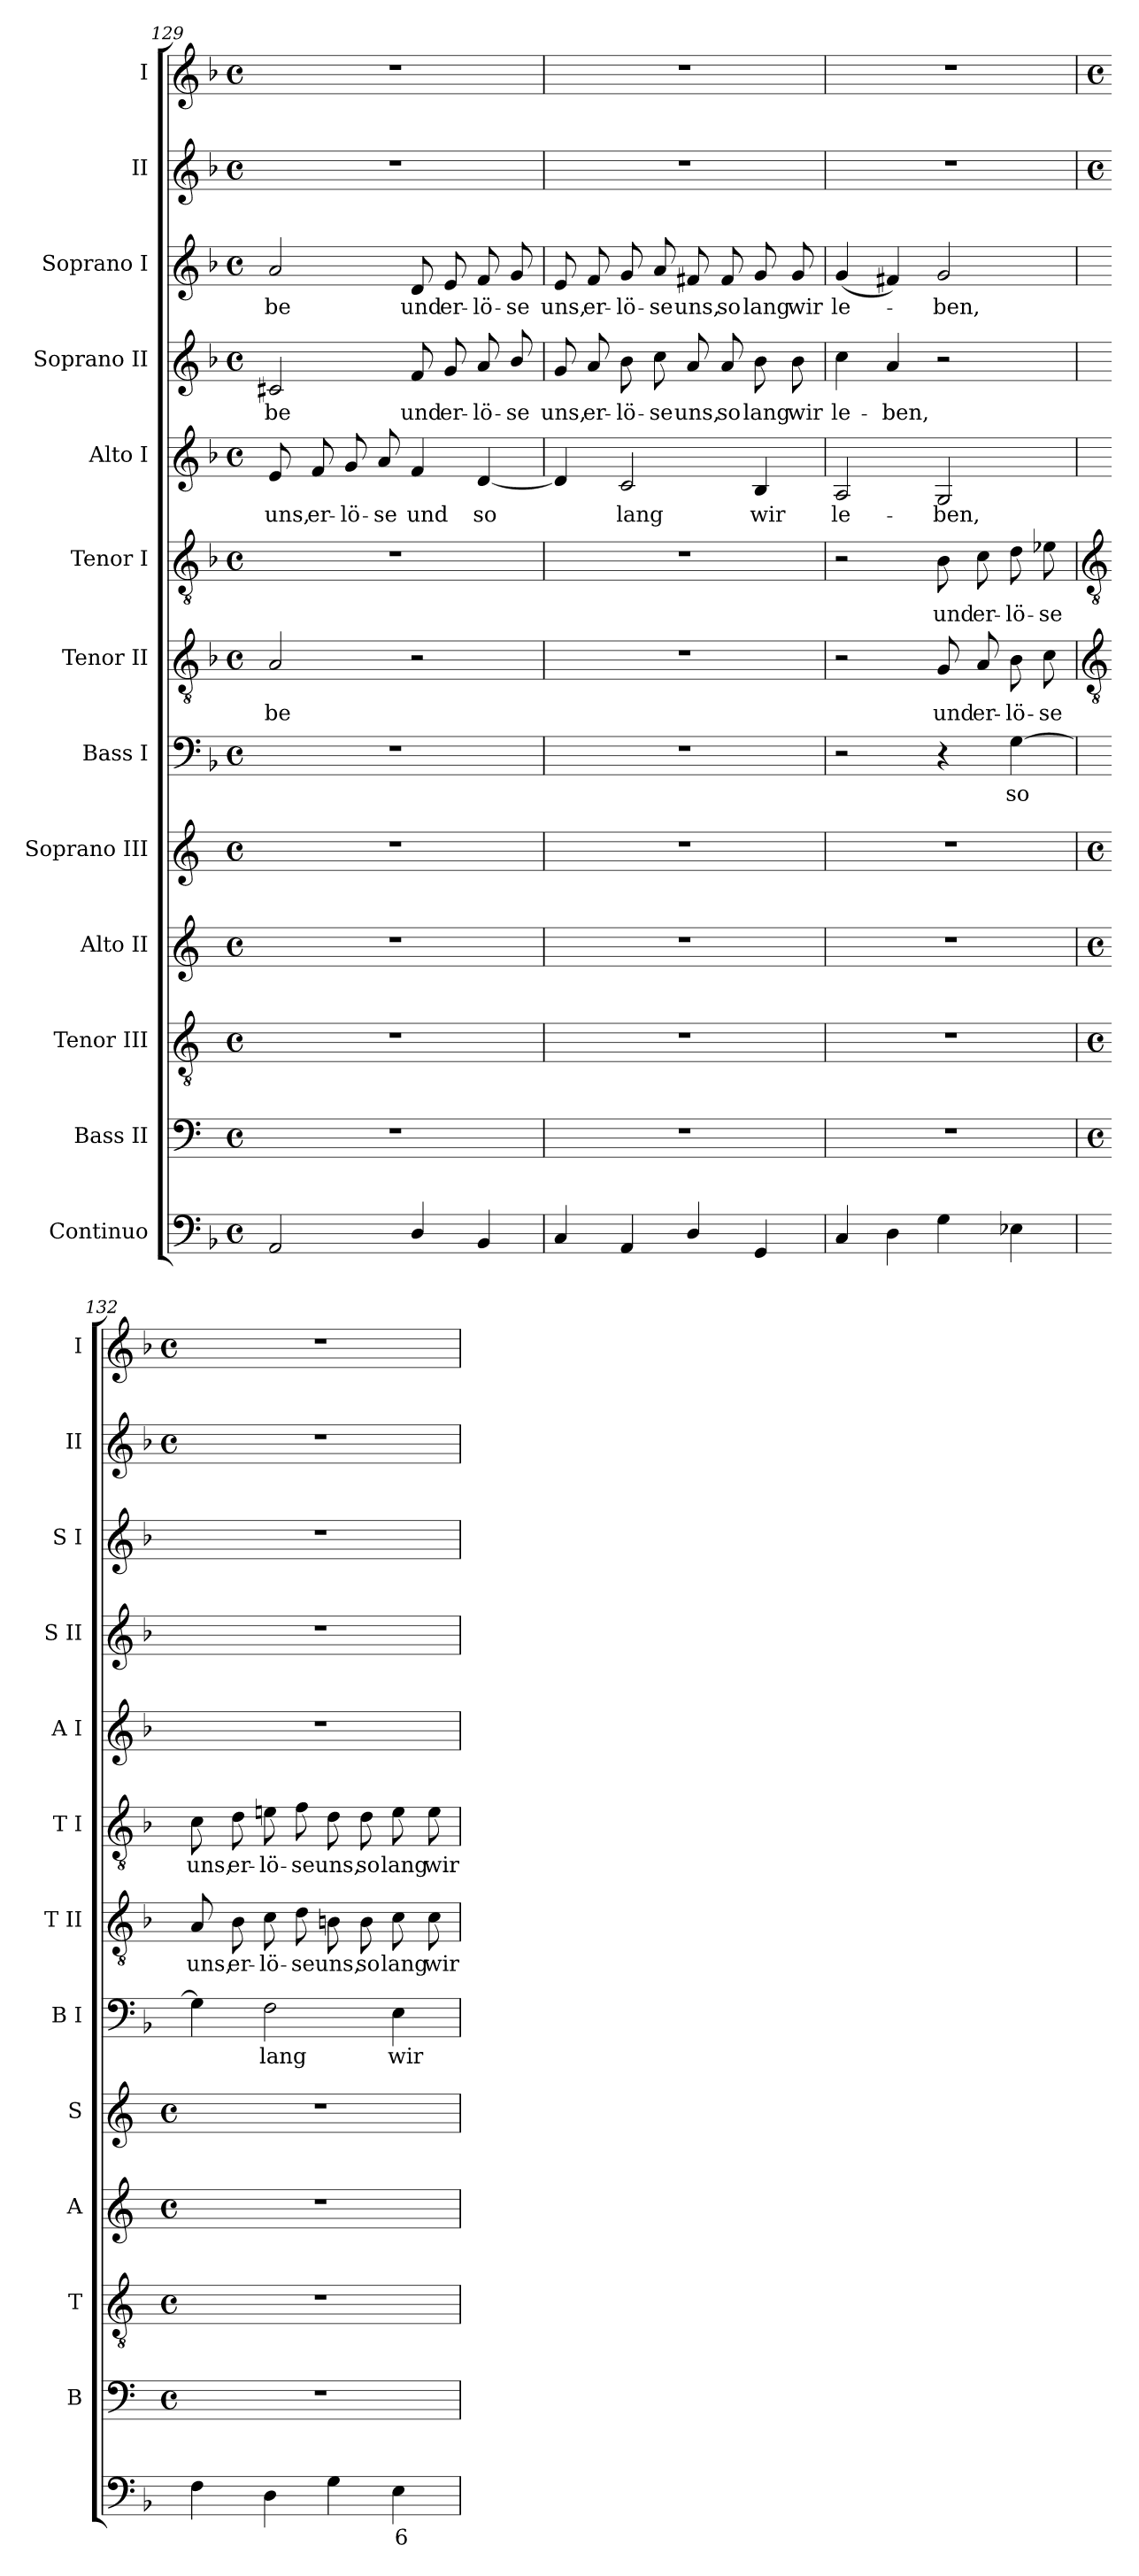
**kern	**text	**kern	**kern	**kern	**kern	**kern	**text	**kern	**text	**kern	**text	**kern	**text	**kern	**text	**kern	**text	**kern	**kern
*part13	*part13	*part12	*part11	*part10	*part9	*part8	*part8	*part7	*part7	*part6	*part6	*part5	*part5	*part4	*part4	*part3	*part3	*part2	*part1
*staff13	*staff13	*staff12	*staff11	*staff10	*staff9	*staff8	*staff8	*staff7	*staff7	*staff6	*staff6	*staff5	*staff5	*staff4	*staff4	*staff3	*staff3	*staff2	*staff1
*I"Continuo	*	*I"Bass II	*I"Tenor III	*I"Alto II	*I"Soprano III	*I"Bass I	*	*I"Tenor II	*	*I"Tenor I	*	*I"Alto I	*	*I"Soprano II	*	*I"Soprano I	*	*I"II	*I"I
*	*	*I'B	*I'T	*I'A	*I'S	*I'B I	*	*I'T II	*	*I'T I	*	*I'A I	*	*I'S II	*	*I'S I	*	*I'II	*I'I
!!LO:LB:g=z
*clefF4	*	*clefF4	*clefGv2	*clefG2	*clefG2	*clefF4	*	*clefGv2	*	*clefGv2	*	*clefG2	*	*clefG2	*	*clefG2	*	*clefG2	*clefG2
*	*	*ITrd4c7	*ITrd4c7	*ITrd4c7	*ITrd4c7	*	*	*	*	*	*	*	*	*	*	*	*	*	*
*k[b-]	*	*k[b-]	*k[b-]	*k[b-]	*k[b-]	*k[b-]	*	*k[b-]	*	*k[b-]	*	*k[b-]	*	*k[b-]	*	*k[b-]	*	*k[b-]	*k[b-]
*F:	*	*F:	*F:	*F:	*F:	*F:	*	*F:	*	*F:	*	*F:	*	*F:	*	*F:	*	*F:	*F:
*M4/4	*	*M4/4	*M4/4	*M4/4	*M4/4	*M4/4	*	*M4/4	*	*M4/4	*	*M4/4	*	*M4/4	*	*M4/4	*	*M4/4	*M4/4
*met(c)	*	*met(c)	*met(c)	*met(c)	*met(c)	*met(c)	*	*met(c)	*	*met(c)	*	*met(c)	*	*met(c)	*	*met(c)	*	*met(c)	*met(c)
=129	=129	=129	=129	=129	=129	=129	=129	=129	=129	=129	=129	=129	=129	=129	=129	=129	=129	=129	=129
!	!	!	!	!	!	!	!	!	!LO:LY:b	!	!	!	!LO:LY:b	!	!LO:LY:b	!	!LO:LY:b	!	!
2AA	.	1r	1r	1r	1r	1r	.	2A	-be	1r	.	8e	uns,	2c#X	be	2a	be	1r	1r
!	!	!	!	!	!	!	!	!	!	!	!	!	!LO:LY:b	!	!	!	!	!	!
.	.	.	.	.	.	.	.	.	.	.	.	8f	er-	.	.	.	.	.	.
!	!	!	!	!	!	!	!	!	!	!	!	!	!LO:LY:b	!	!	!	!	!	!
.	.	.	.	.	.	.	.	.	.	.	.	8g	-lö-	.	.	.	.	.	.
!	!	!	!	!	!	!	!	!	!	!	!	!	!LO:LY:b	!	!	!	!	!	!
.	.	.	.	.	.	.	.	.	.	.	.	8a	-se	.	.	.	.	.	.
!	!	!	!	!	!	!	!	!	!	!	!	!	!LO:LY:b	!	!LO:LY:b	!	!LO:LY:b	!	!
4D/	.	.	.	.	.	.	.	2r	.	.	.	4f	und	8f	und	8d	und	.	.
!	!	!	!	!	!	!	!	!	!	!	!	!	!	!	!LO:LY:b	!	!LO:LY:b	!	!
.	.	.	.	.	.	.	.	.	.	.	.	.	.	8g	er-	8e	er-	.	.
!	!	!	!	!	!	!	!	!	!	!	!	!	!LO:LY:b	!	!LO:LY:b	!	!LO:LY:b	!	!
4BB-	.	.	.	.	.	.	.	.	.	.	.	[4d	so	8a	-lö-	8f	-lö-	.	.
!	!	!	!	!	!	!	!	!	!	!	!	!	!	!	!LO:LY:b	!	!LO:LY:b	!	!
.	.	.	.	.	.	.	.	.	.	.	.	.	.	8b-/	-se	8g	-se	.	.
=130	=130	=130	=130	=130	=130	=130	=130	=130	=130	=130	=130	=130	=130	=130	=130	=130	=130	=130	=130
!	!	!	!	!	!	!	!	!	!	!	!	!	!	!	!LO:LY:b	!	!LO:LY:b	!	!
4C	.	1r	1r	1r	1r	1r	.	1r	.	1r	.	4d]	.	8g	uns,	8e	uns,	1r	1r
!	!	!	!	!	!	!	!	!	!	!	!	!	!	!	!LO:LY:b	!	!LO:LY:b	!	!
.	.	.	.	.	.	.	.	.	.	.	.	.	.	8a	er-	8f	er-	.	.
!	!	!	!	!	!	!	!	!	!	!	!	!	!LO:LY:b	!	!LO:LY:b	!	!LO:LY:b	!	!
4AA	.	.	.	.	.	.	.	.	.	.	.	2c	lang	8b-	-lö-	8g	-lö-	.	.
!	!	!	!	!	!	!	!	!	!	!	!	!	!	!	!LO:LY:b	!	!LO:LY:b	!	!
.	.	.	.	.	.	.	.	.	.	.	.	.	.	8cc	-se	8a	-se	.	.
!	!	!	!	!	!	!	!	!	!	!	!	!	!	!	!LO:LY:b	!	!LO:LY:b	!	!
4D/	.	.	.	.	.	.	.	.	.	.	.	.	.	8a	uns,	8f#X	uns,	.	.
!	!	!	!	!	!	!	!	!	!	!	!	!	!	!	!LO:LY:b	!	!LO:LY:b	!	!
.	.	.	.	.	.	.	.	.	.	.	.	.	.	8a	so	8f#	so	.	.
!	!	!	!	!	!	!	!	!	!	!	!	!	!LO:LY:b	!	!LO:LY:b	!	!LO:LY:b	!	!
4GG	.	.	.	.	.	.	.	.	.	.	.	4B-	wir	8b-	lang	8g	lang	.	.
!	!	!	!	!	!	!	!	!	!	!	!	!	!	!	!LO:LY:b	!	!LO:LY:b	!	!
.	.	.	.	.	.	.	.	.	.	.	.	.	.	8b-	wir	8g	wir	.	.
=131	=131	=131	=131	=131	=131	=131	=131	=131	=131	=131	=131	=131	=131	=131	=131	=131	=131	=131	=131
!	!	!	!	!	!	!	!	!	!	!	!	!	!LO:LY:b	!	!LO:LY:b	!	!LO:LY:b	!	!
4C	.	1r	1r	1r	1r	2r	.	2r	.	2r	.	2A	le-	4cc	le-	(<4g	le-	1r	1r
!	!	!	!	!	!	!	!	!	!	!	!	!	!	!	!LO:LY:b	!	!	!	!
4D	.	.	.	.	.	.	.	.	.	.	.	.	.	4a	-ben,	4f#X)	.	.	.
!	!	!	!	!	!	!	!	!	!LO:LY:b	!	!LO:LY:b	!	!LO:LY:b	!	!	!	!LO:LY:b	!	!
4G	.	.	.	.	.	4r	.	8G	und	8B-	und	2G	-ben,	2r	.	2g	ben,	.	.
!	!	!	!	!	!	!	!	!	!LO:LY:b	!	!LO:LY:b	!	!	!	!	!	!	!	!
.	.	.	.	.	.	.	.	8A	er-	8c	er-	.	.	.	.	.	.	.	.
!	!	!	!	!	!	!	!LO:LY:b	!	!LO:LY:b	!	!LO:LY:b	!	!	!	!	!	!	!	!
4E-X	.	.	.	.	.	[4G	so	8B-	-lö-	8d	-lö-	.	.	.	.	.	.	.	.
!	!	!	!	!	!	!	!	!	!LO:LY:b	!	!LO:LY:b	!	!	!	!	!	!	!	!
.	.	.	.	.	.	.	.	8c	-se	8e-X	-se	.	.	.	.	.	.	.	.
!!LO:LB:g=z
=132	=132	=132	=132	=132	=132	=132	=132	=132	=132	=132	=132	=132	=132	=132	=132	=132	=132	=132	=132
*	*	*	*	*	*	*	*	*clefGv2	*	*clefGv2	*	*	*	*	*	*	*	*	*
*	*	*M4/4	*M4/4	*M4/4	*M4/4	*	*	*	*	*	*	*	*	*	*	*	*	*M4/4	*M4/4
*	*	*met(c)	*met(c)	*met(c)	*met(c)	*	*	*	*	*	*	*	*	*	*	*	*	*met(c)	*met(c)
!	!	!	!	!	!	!	!	!	!LO:LY:b	!	!LO:LY:b	!	!	!	!	!	!	!	!
4F	.	1r	1r	1r	1r	4G]	.	8A	uns,	8c	uns,	1r	.	1r	.	1r	.	1r	1r
!	!	!	!	!	!	!	!	!	!LO:LY:b	!	!LO:LY:b	!	!	!	!	!	!	!	!
.	.	.	.	.	.	.	.	8B-	er-	8d	er-	.	.	.	.	.	.	.	.
!	!	!	!	!	!	!	!LO:LY:b	!	!LO:LY:b	!	!LO:LY:b	!	!	!	!	!	!	!	!
4D	.	.	.	.	.	2F	lang	8c	-lö-	8en	-lö-	.	.	.	.	.	.	.	.
!	!	!	!	!	!	!	!	!	!LO:LY:b	!	!LO:LY:b	!	!	!	!	!	!	!	!
.	.	.	.	.	.	.	.	8d	-se	8f	-se	.	.	.	.	.	.	.	.
!	!	!	!	!	!	!	!	!	!LO:LY:b	!	!LO:LY:b	!	!	!	!	!	!	!	!
4G	.	.	.	.	.	.	.	8Bn	uns,	8d	uns,	.	.	.	.	.	.	.	.
!	!	!	!	!	!	!	!	!	!LO:LY:b	!	!LO:LY:b	!	!	!	!	!	!	!	!
.	.	.	.	.	.	.	.	8B	so	8d	so	.	.	.	.	.	.	.	.
!	!LO:LY:b	!	!	!	!	!	!LO:LY:b	!	!LO:LY:b	!	!LO:LY:b	!	!	!	!	!	!	!	!
4E	6	.	.	.	.	4E	wir	8c	lang	8e	lang	.	.	.	.	.	.	.	.
!	!	!	!	!	!	!	!	!	!LO:LY:b	!	!LO:LY:b	!	!	!	!	!	!	!	!
.	.	.	.	.	.	.	.	8c	wir	8e	wir	.	.	.	.	.	.	.	.
=	=	=	=	=	=	=	=	=	=	=	=	=	=	=	=	=	=	=	=
*-	*-	*-	*-	*-	*-	*-	*-	*-	*-	*-	*-	*-	*-	*-	*-	*-	*-	*-	*-
